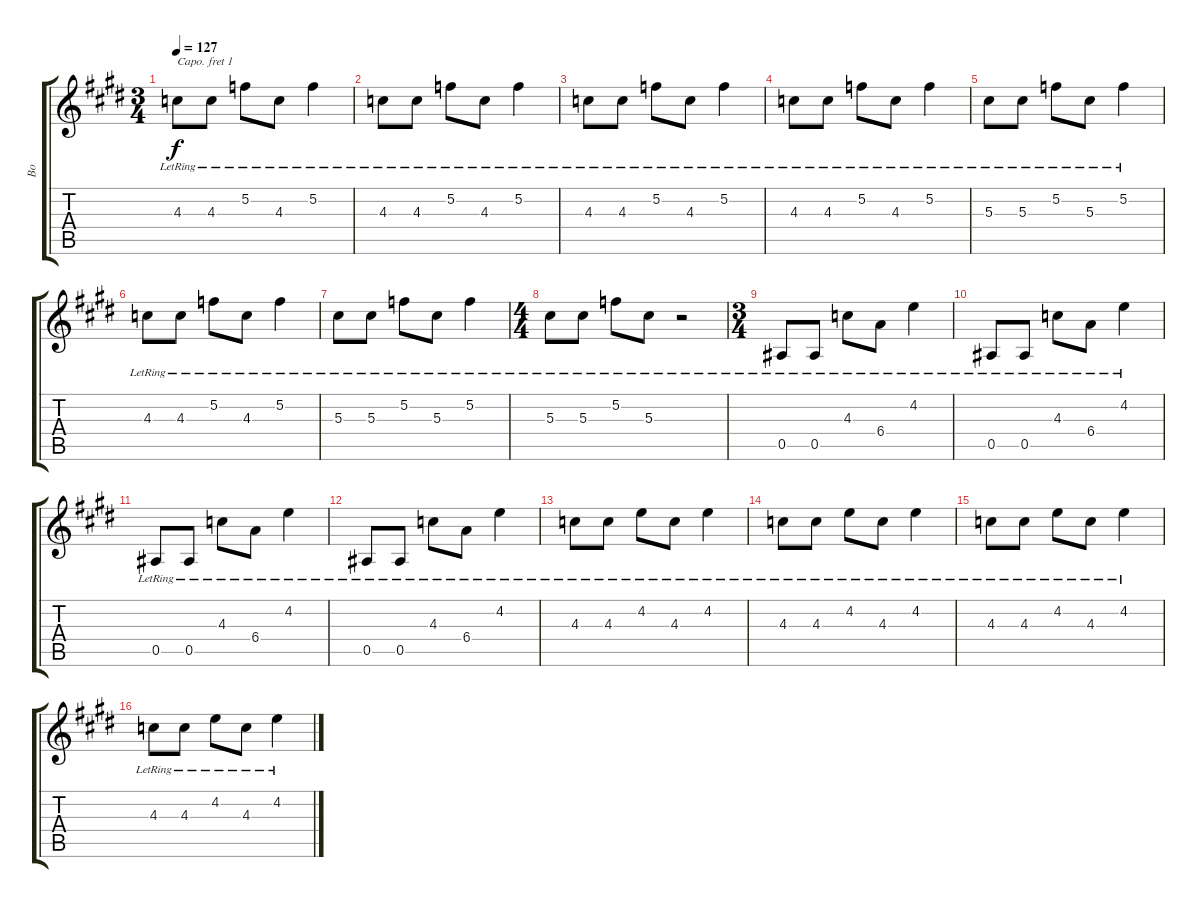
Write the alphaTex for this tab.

\track ("Bo " "Bo ") {instrument electricguitarjazz}
\staff {score tabs}
\capo 1
\tuning (E4 B3 G3 D3 A2 E2) {hide}
\ts (3 4)
\tempo 127
\clef g2
\ks e
4.3{lr}.8{dy f} 4.3{lr}.8 5.2{lr}.8 4.3{lr}.8 5.2{lr}.4 |
4.3{lr}.8 4.3{lr}.8 5.2{lr}.8 4.3{lr}.8 5.2{lr}.4 |
4.3{lr}.8 4.3{lr}.8 5.2{lr}.8 4.3{lr}.8 5.2{lr}.4 |
4.3{lr}.8 4.3{lr}.8 5.2{lr}.8 4.3{lr}.8 5.2{lr}.4 |
5.3{lr}.8 5.3{lr}.8 5.2{lr}.8 5.3{lr}.8 5.2{lr}.4 |
4.3{lr}.8 4.3{lr}.8 5.2{lr}.8 4.3{lr}.8 5.2{lr}.4 |
5.3{lr}.8 5.3{lr}.8 5.2{lr}.8 5.3{lr}.8 5.2{lr}.4 |
\ts (4 4)
5.3{lr}.8 5.3{lr}.8 5.2{lr}.8 5.3{lr}.8 r.2 |
\ts (3 4)
0.5{lr}.8 0.5{lr}.8 4.3{lr}.8 6.4{lr}.8 4.2{lr}.4 |
0.5{lr}.8 0.5{lr}.8 4.3{lr}.8 6.4{lr}.8 4.2{lr}.4 |
0.5{lr}.8 0.5{lr}.8 4.3{lr}.8 6.4{lr}.8 4.2{lr}.4 |
0.5{lr}.8 0.5{lr}.8 4.3{lr}.8 6.4{lr}.8 4.2{lr}.4 |
4.3{lr}.8 4.3{lr}.8 4.2{lr}.8 4.3{lr}.8 4.2{lr}.4 |
4.3{lr}.8 4.3{lr}.8 4.2{lr}.8 4.3{lr}.8 4.2{lr}.4 |
4.3{lr}.8 4.3{lr}.8 4.2{lr}.8 4.3{lr}.8 4.2{lr}.4 |
4.3{lr}.8 4.3{lr}.8 4.2{lr}.8 4.3{lr}.8 4.2{lr}.4
